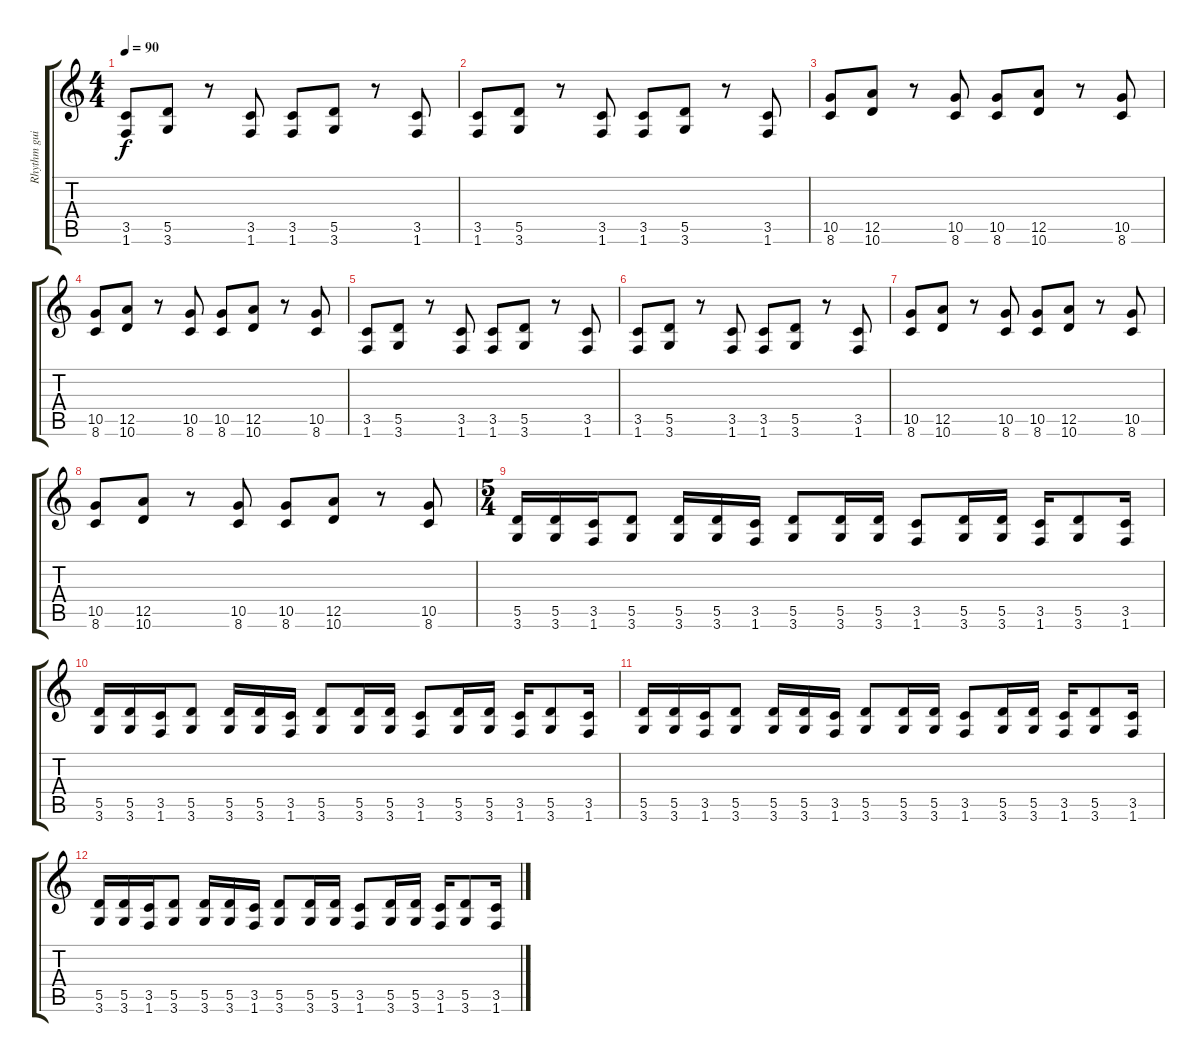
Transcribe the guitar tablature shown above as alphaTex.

\track ("Rhythm guitar" "Rhythm gui") {instrument distortionguitar}
\staff {score tabs}
\tuning (E4 B3 G3 D3 A2 E2) {hide}
\ts (4 4)
\tempo 90
\clef g2
\ks c
(3.5 1.6).8{dy f instrument distortionguitar} (5.5 3.6).8 r.8 (3.5 1.6).8 (3.5 1.6).8 (5.5 3.6).8 r.8 (3.5 1.6).8 |
(3.5 1.6).8 (5.5 3.6).8 r.8 (3.5 1.6).8 (3.5 1.6).8 (5.5 3.6).8 r.8 (3.5 1.6).8 |
(10.5 8.6).8 (12.5 10.6).8 r.8 (10.5 8.6).8 (10.5 8.6).8 (12.5 10.6).8 r.8 (10.5 8.6).8 |
(10.5 8.6).8 (12.5 10.6).8 r.8 (10.5 8.6).8 (10.5 8.6).8 (12.5 10.6).8 r.8 (10.5 8.6).8 |
(3.5 1.6).8 (5.5 3.6).8 r.8 (3.5 1.6).8 (3.5 1.6).8 (5.5 3.6).8 r.8 (3.5 1.6).8 |
(3.5 1.6).8 (5.5 3.6).8 r.8 (3.5 1.6).8 (3.5 1.6).8 (5.5 3.6).8 r.8 (3.5 1.6).8 |
(10.5 8.6).8 (12.5 10.6).8 r.8 (10.5 8.6).8 (10.5 8.6).8 (12.5 10.6).8 r.8 (10.5 8.6).8 |
(10.5 8.6).8 (12.5 10.6).8 r.8 (10.5 8.6).8 (10.5 8.6).8 (12.5 10.6).8 r.8 (10.5 8.6).8 |
\ts (5 4)
(5.5 3.6).16 (5.5 3.6).16 (3.5 1.6).16 (5.5 3.6).8 (5.5 3.6).16 (5.5 3.6).16 (3.5 1.6).16 (5.5 3.6).8 (5.5 3.6).16 (5.5 3.6).16 (3.5 1.6).8 (5.5 3.6).16 (5.5 3.6).16 (3.5 1.6).16 (5.5 3.6).8 (3.5 1.6).16 |
(5.5 3.6).16 (5.5 3.6).16 (3.5 1.6).16 (5.5 3.6).8 (5.5 3.6).16 (5.5 3.6).16 (3.5 1.6).16 (5.5 3.6).8 (5.5 3.6).16 (5.5 3.6).16 (3.5 1.6).8 (5.5 3.6).16 (5.5 3.6).16 (3.5 1.6).16 (5.5 3.6).8 (3.5 1.6).16 |
(5.5 3.6).16 (5.5 3.6).16 (3.5 1.6).16 (5.5 3.6).8 (5.5 3.6).16 (5.5 3.6).16 (3.5 1.6).16 (5.5 3.6).8 (5.5 3.6).16 (5.5 3.6).16 (3.5 1.6).8 (5.5 3.6).16 (5.5 3.6).16 (3.5 1.6).16 (5.5 3.6).8 (3.5 1.6).16 |
(5.5 3.6).16 (5.5 3.6).16 (3.5 1.6).16 (5.5 3.6).8 (5.5 3.6).16 (5.5 3.6).16 (3.5 1.6).16 (5.5 3.6).8 (5.5 3.6).16 (5.5 3.6).16 (3.5 1.6).8 (5.5 3.6).16 (5.5 3.6).16 (3.5 1.6).16 (5.5 3.6).8 (3.5 1.6).16
